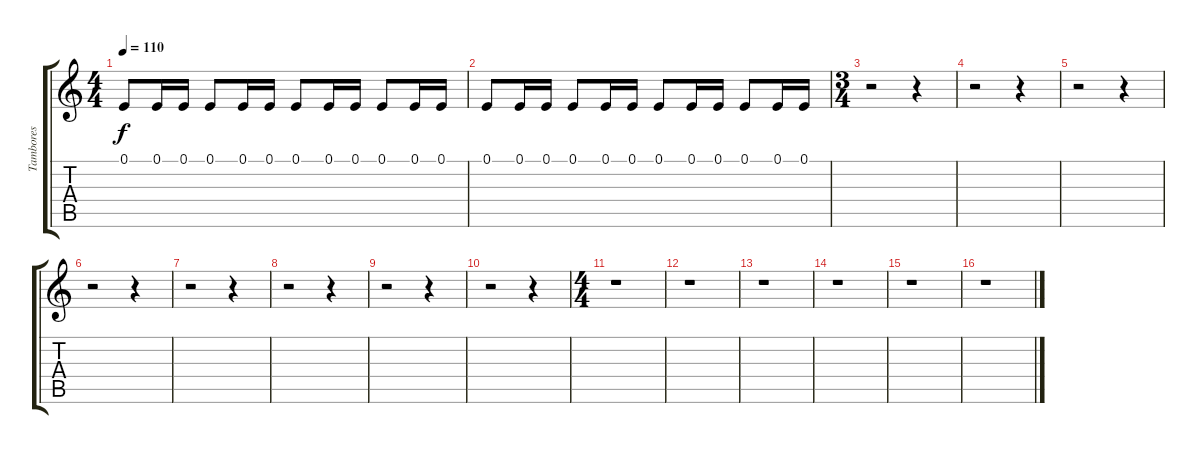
\track ("Tambores" "Tambores") {instrument taikodrum}
\staff {score tabs}
\tuning (E4 B3 G3 D3 A2 E2) {hide}
\ts (4 4)
\tempo 110
\clef g2
\ks c
0.1.8{dy f} 0.1.16 0.1.16 0.1.8 0.1.16 0.1.16 0.1.8 0.1.16 0.1.16 0.1.8 0.1.16 0.1.16 |
0.1.8 0.1.16 0.1.16 0.1.8 0.1.16 0.1.16 0.1.8 0.1.16 0.1.16 0.1.8 0.1.16 0.1.16 |
\ts (3 4)
r.2 r.4 |
r.2 r.4 |
r.2 r.4 |
r.2 r.4 |
r.2 r.4 |
r.2 r.4 |
r.2 r.4 |
r.2 r.4 |
\ts (4 4)
r.1 |
r.1 |
r.1 |
r.1 |
r.1 |
r.1
